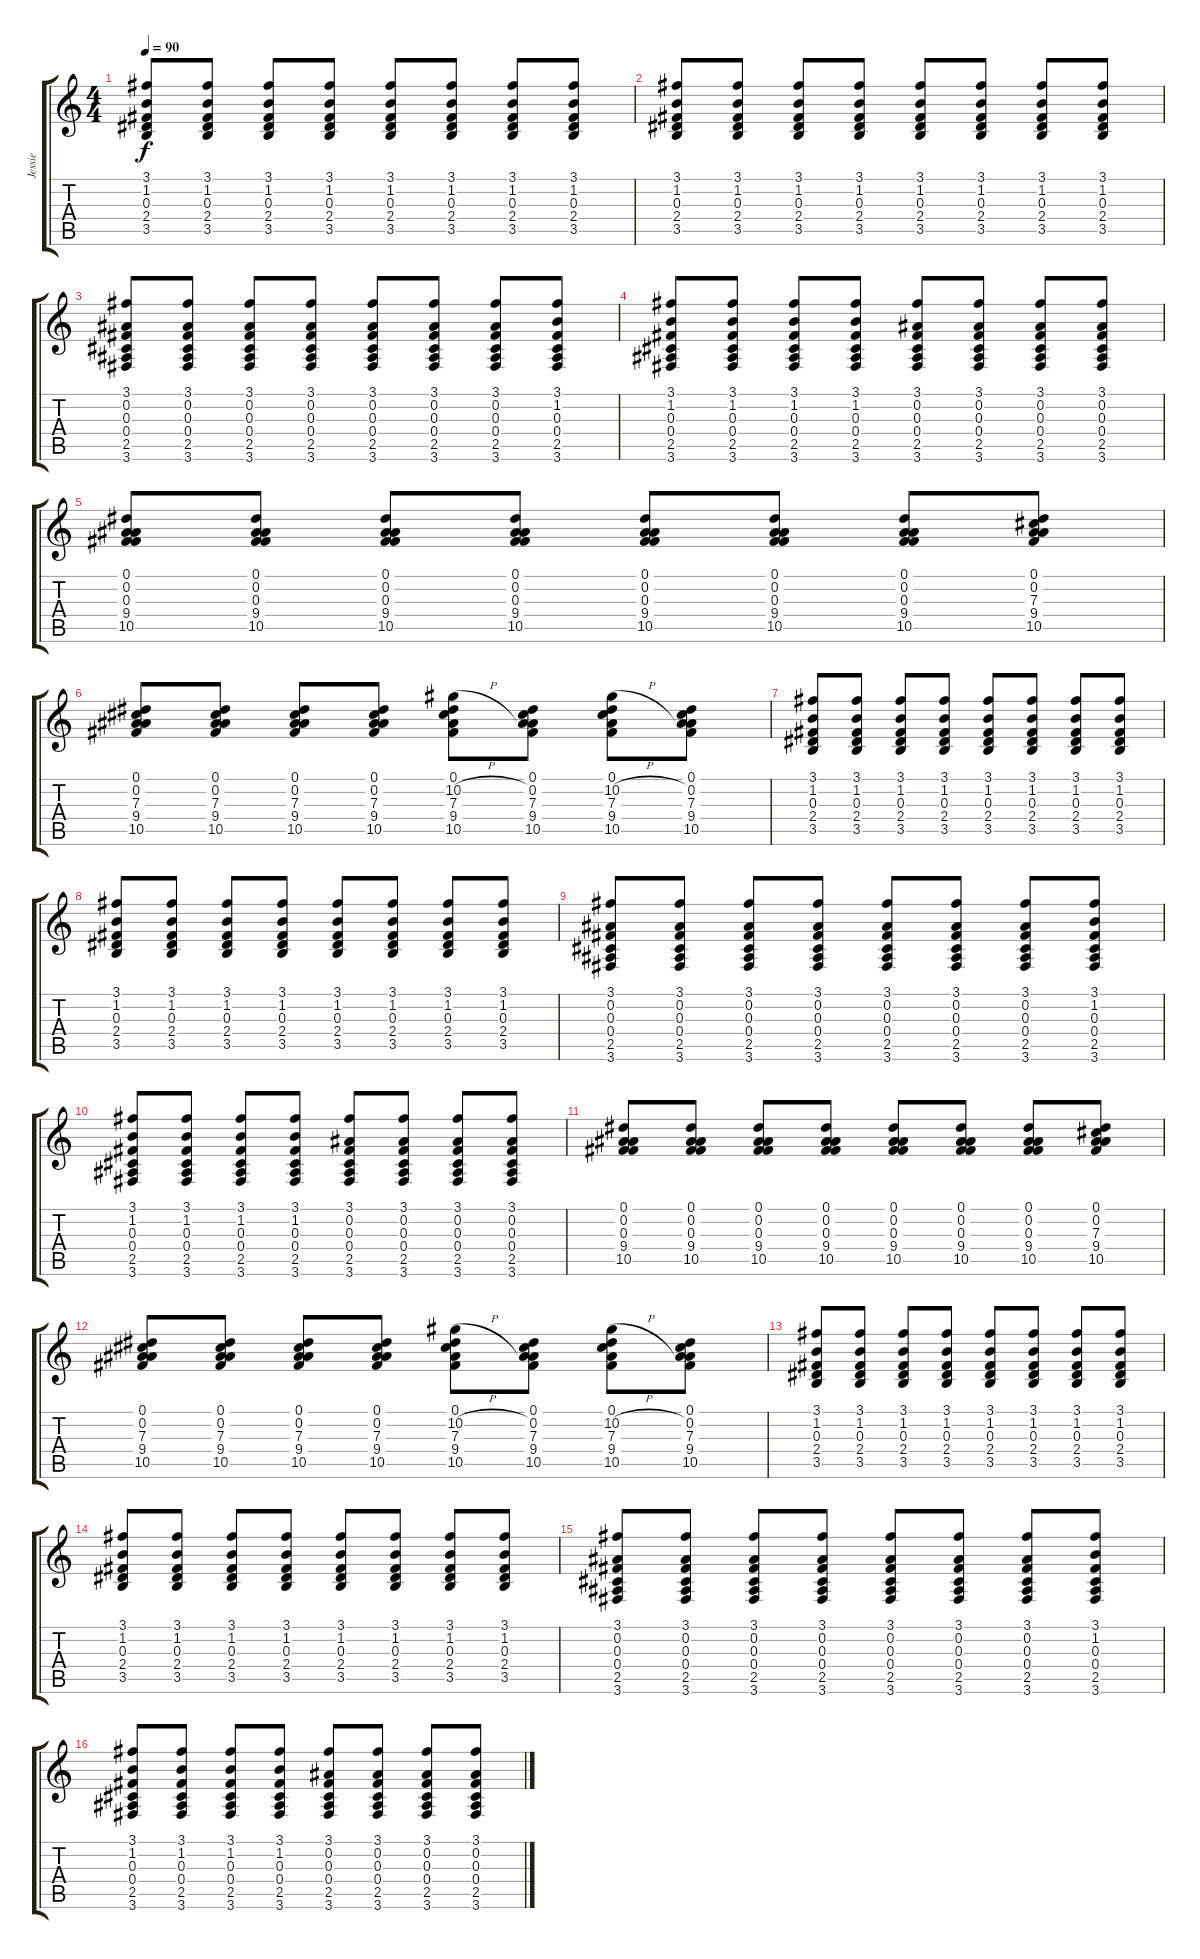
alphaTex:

\track ("Jessie" "Jessie") {instrument acousticguitarsteel}
\staff {score tabs}
\tuning (Eb4 Bb3 Gb3 Db3 Ab2 Eb2) {hide}
\ts (4 4)
\tempo 90
\clef g2
\ks c
(3.1 1.2 0.3 2.4 3.5).8{dy f} (3.1 1.2 0.3 2.4 3.5).8 (3.1 1.2 0.3 2.4 3.5).8 (3.1 1.2 0.3 2.4 3.5).8 (3.1 1.2 0.3 2.4 3.5).8 (3.1 1.2 0.3 2.4 3.5).8 (3.1 1.2 0.3 2.4 3.5).8 (3.1 1.2 0.3 2.4 3.5).8 |
(3.1 1.2 0.3 2.4 3.5).8 (3.1 1.2 0.3 2.4 3.5).8 (3.1 1.2 0.3 2.4 3.5).8 (3.1 1.2 0.3 2.4 3.5).8 (3.1 1.2 0.3 2.4 3.5).8 (3.1 1.2 0.3 2.4 3.5).8 (3.1 1.2 0.3 2.4 3.5).8 (3.1 1.2 0.3 2.4 3.5).8 |
(3.1 0.2 0.3 0.4 2.5 3.6).8 (3.1 0.2 0.3 0.4 2.5 3.6).8 (3.1 0.2 0.3 0.4 2.5 3.6).8 (3.1 0.2 0.3 0.4 2.5 3.6).8 (3.1 0.2 0.3 0.4 2.5 3.6).8 (3.1 0.2 0.3 0.4 2.5 3.6).8 (3.1 0.2 0.3 0.4 2.5 3.6).8 (3.1 1.2 0.3 0.4 2.5 3.6).8 |
(3.1 1.2 0.3 0.4 2.5 3.6).8 (3.1 1.2 0.3 0.4 2.5 3.6).8 (3.1 1.2 0.3 0.4 2.5 3.6).8 (3.1 1.2 0.3 0.4 2.5 3.6).8 (3.1 0.2 0.3 0.4 2.5 3.6).8 (3.1 0.2 0.3 0.4 2.5 3.6).8 (3.1 0.2 0.3 0.4 2.5 3.6).8 (3.1 0.2 0.3 0.4 2.5 3.6).8 |
(0.1 0.2 0.3 9.4 10.5).8 (0.1 0.2 0.3 9.4 10.5).8 (0.1 0.2 0.3 9.4 10.5).8 (0.1 0.2 0.3 9.4 10.5).8 (0.1 0.2 0.3 9.4 10.5).8 (0.1 0.2 0.3 9.4 10.5).8 (0.1 0.2 0.3 9.4 10.5).8 (0.1 0.2 7.3 9.4 10.5).8 |
(0.1 0.2 7.3 9.4 10.5).8 (0.1 0.2 7.3 9.4 10.5).8 (0.1 0.2 7.3 9.4 10.5).8 (0.1 0.2 7.3 9.4 10.5).8 (0.1 10.2{h} 7.3 9.4 10.5).8 (0.1 0.2 7.3 9.4 10.5).8 (0.1 10.2{h} 7.3 9.4 10.5).8 (0.1 0.2 7.3 9.4 10.5).8 |
(3.1 1.2 0.3 2.4 3.5).8 (3.1 1.2 0.3 2.4 3.5).8 (3.1 1.2 0.3 2.4 3.5).8 (3.1 1.2 0.3 2.4 3.5).8 (3.1 1.2 0.3 2.4 3.5).8 (3.1 1.2 0.3 2.4 3.5).8 (3.1 1.2 0.3 2.4 3.5).8 (3.1 1.2 0.3 2.4 3.5).8 |
(3.1 1.2 0.3 2.4 3.5).8 (3.1 1.2 0.3 2.4 3.5).8 (3.1 1.2 0.3 2.4 3.5).8 (3.1 1.2 0.3 2.4 3.5).8 (3.1 1.2 0.3 2.4 3.5).8 (3.1 1.2 0.3 2.4 3.5).8 (3.1 1.2 0.3 2.4 3.5).8 (3.1 1.2 0.3 2.4 3.5).8 |
(3.1 0.2 0.3 0.4 2.5 3.6).8 (3.1 0.2 0.3 0.4 2.5 3.6).8 (3.1 0.2 0.3 0.4 2.5 3.6).8 (3.1 0.2 0.3 0.4 2.5 3.6).8 (3.1 0.2 0.3 0.4 2.5 3.6).8 (3.1 0.2 0.3 0.4 2.5 3.6).8 (3.1 0.2 0.3 0.4 2.5 3.6).8 (3.1 1.2 0.3 0.4 2.5 3.6).8 |
(3.1 1.2 0.3 0.4 2.5 3.6).8 (3.1 1.2 0.3 0.4 2.5 3.6).8 (3.1 1.2 0.3 0.4 2.5 3.6).8 (3.1 1.2 0.3 0.4 2.5 3.6).8 (3.1 0.2 0.3 0.4 2.5 3.6).8 (3.1 0.2 0.3 0.4 2.5 3.6).8 (3.1 0.2 0.3 0.4 2.5 3.6).8 (3.1 0.2 0.3 0.4 2.5 3.6).8 |
(0.1 0.2 0.3 9.4 10.5).8 (0.1 0.2 0.3 9.4 10.5).8 (0.1 0.2 0.3 9.4 10.5).8 (0.1 0.2 0.3 9.4 10.5).8 (0.1 0.2 0.3 9.4 10.5).8 (0.1 0.2 0.3 9.4 10.5).8 (0.1 0.2 0.3 9.4 10.5).8 (0.1 0.2 7.3 9.4 10.5).8 |
(0.1 0.2 7.3 9.4 10.5).8 (0.1 0.2 7.3 9.4 10.5).8 (0.1 0.2 7.3 9.4 10.5).8 (0.1 0.2 7.3 9.4 10.5).8 (0.1 10.2{h} 7.3 9.4 10.5).8 (0.1 0.2 7.3 9.4 10.5).8 (0.1 10.2{h} 7.3 9.4 10.5).8 (0.1 0.2 7.3 9.4 10.5).8 |
(3.1 1.2 0.3 2.4 3.5).8 (3.1 1.2 0.3 2.4 3.5).8 (3.1 1.2 0.3 2.4 3.5).8 (3.1 1.2 0.3 2.4 3.5).8 (3.1 1.2 0.3 2.4 3.5).8 (3.1 1.2 0.3 2.4 3.5).8 (3.1 1.2 0.3 2.4 3.5).8 (3.1 1.2 0.3 2.4 3.5).8 |
(3.1 1.2 0.3 2.4 3.5).8 (3.1 1.2 0.3 2.4 3.5).8 (3.1 1.2 0.3 2.4 3.5).8 (3.1 1.2 0.3 2.4 3.5).8 (3.1 1.2 0.3 2.4 3.5).8 (3.1 1.2 0.3 2.4 3.5).8 (3.1 1.2 0.3 2.4 3.5).8 (3.1 1.2 0.3 2.4 3.5).8 |
(3.1 0.2 0.3 0.4 2.5 3.6).8 (3.1 0.2 0.3 0.4 2.5 3.6).8 (3.1 0.2 0.3 0.4 2.5 3.6).8 (3.1 0.2 0.3 0.4 2.5 3.6).8 (3.1 0.2 0.3 0.4 2.5 3.6).8 (3.1 0.2 0.3 0.4 2.5 3.6).8 (3.1 0.2 0.3 0.4 2.5 3.6).8 (3.1 1.2 0.3 0.4 2.5 3.6).8 |
(3.1 1.2 0.3 0.4 2.5 3.6).8 (3.1 1.2 0.3 0.4 2.5 3.6).8 (3.1 1.2 0.3 0.4 2.5 3.6).8 (3.1 1.2 0.3 0.4 2.5 3.6).8 (3.1 0.2 0.3 0.4 2.5 3.6).8 (3.1 0.2 0.3 0.4 2.5 3.6).8 (3.1 0.2 0.3 0.4 2.5 3.6).8 (3.1 0.2 0.3 0.4 2.5 3.6).8
